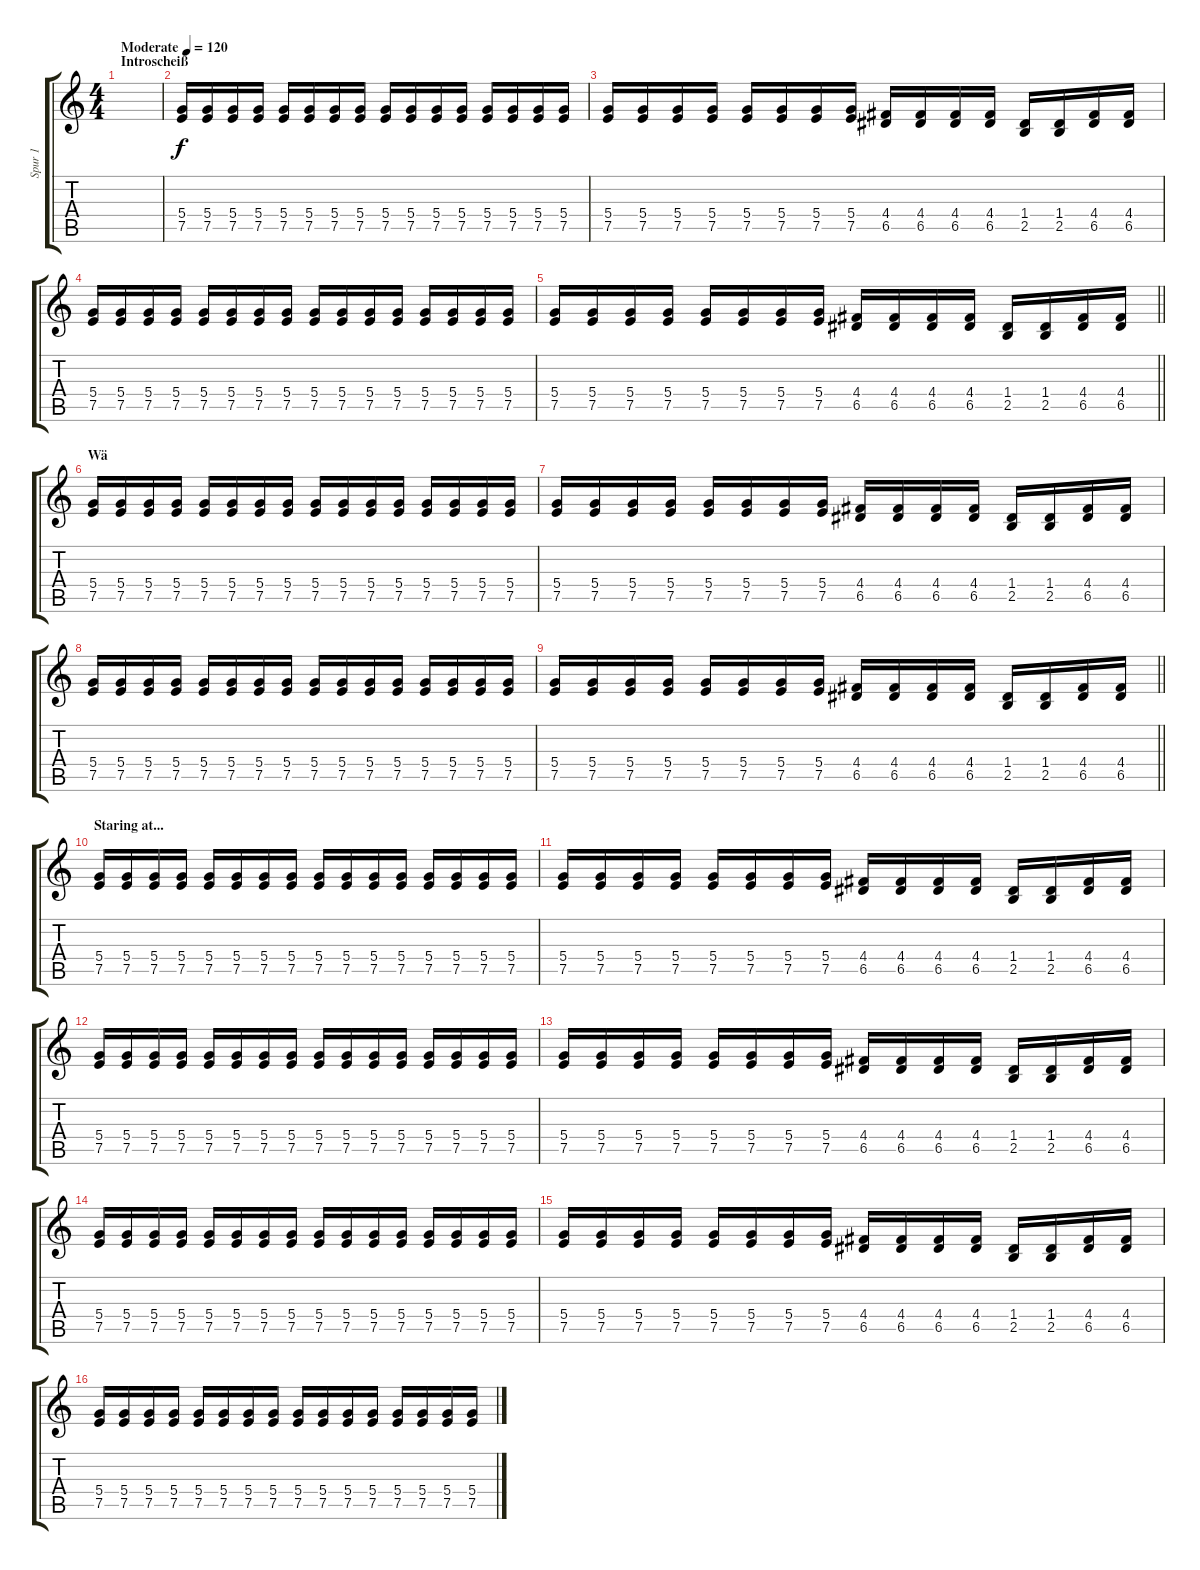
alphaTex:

\track ("Spur 1" "Spur 1") {instrument distortionguitar}
\staff {score tabs}
\tuning (E4 B3 G3 D3 A2 E2) {hide}
\ts (4 4)
\section ("" "Introscheiß")
\tempo (120 "Moderate")
\clef g2
\ks c
|
(5.4 7.5).16 (5.4 7.5).16 (5.4 7.5).16 (5.4 7.5).16 (5.4 7.5).16 (5.4 7.5).16 (5.4 7.5).16 (5.4 7.5).16 (5.4 7.5).16 (5.4 7.5).16 (5.4 7.5).16 (5.4 7.5).16 (5.4 7.5).16 (5.4 7.5).16 (5.4 7.5).16 (5.4 7.5).16 |
(5.4 7.5).16 (5.4 7.5).16 (5.4 7.5).16 (5.4 7.5).16 (5.4 7.5).16 (5.4 7.5).16 (5.4 7.5).16 (5.4 7.5).16 (4.4 6.5).16 (4.4 6.5).16 (4.4 6.5).16 (4.4 6.5).16 (1.4 2.5).16 (1.4 2.5).16 (4.4 6.5).16 (4.4 6.5).16 |
(5.4 7.5).16 (5.4 7.5).16 (5.4 7.5).16 (5.4 7.5).16 (5.4 7.5).16 (5.4 7.5).16 (5.4 7.5).16 (5.4 7.5).16 (5.4 7.5).16 (5.4 7.5).16 (5.4 7.5).16 (5.4 7.5).16 (5.4 7.5).16 (5.4 7.5).16 (5.4 7.5).16 (5.4 7.5).16 |
\barLineRight lightlight
(5.4 7.5).16 (5.4 7.5).16 (5.4 7.5).16 (5.4 7.5).16 (5.4 7.5).16 (5.4 7.5).16 (5.4 7.5).16 (5.4 7.5).16 (4.4 6.5).16 (4.4 6.5).16 (4.4 6.5).16 (4.4 6.5).16 (1.4 2.5).16 (1.4 2.5).16 (4.4 6.5).16 (4.4 6.5).16 |
\section ("" "Wä ")
(5.4 7.5).16 (5.4 7.5).16 (5.4 7.5).16 (5.4 7.5).16 (5.4 7.5).16 (5.4 7.5).16 (5.4 7.5).16 (5.4 7.5).16 (5.4 7.5).16 (5.4 7.5).16 (5.4 7.5).16 (5.4 7.5).16 (5.4 7.5).16 (5.4 7.5).16 (5.4 7.5).16 (5.4 7.5).16 |
(5.4 7.5).16 (5.4 7.5).16 (5.4 7.5).16 (5.4 7.5).16 (5.4 7.5).16 (5.4 7.5).16 (5.4 7.5).16 (5.4 7.5).16 (4.4 6.5).16 (4.4 6.5).16 (4.4 6.5).16 (4.4 6.5).16 (1.4 2.5).16 (1.4 2.5).16 (4.4 6.5).16 (4.4 6.5).16 |
(5.4 7.5).16 (5.4 7.5).16 (5.4 7.5).16 (5.4 7.5).16 (5.4 7.5).16 (5.4 7.5).16 (5.4 7.5).16 (5.4 7.5).16 (5.4 7.5).16 (5.4 7.5).16 (5.4 7.5).16 (5.4 7.5).16 (5.4 7.5).16 (5.4 7.5).16 (5.4 7.5).16 (5.4 7.5).16 |
\barLineRight lightlight
(5.4 7.5).16 (5.4 7.5).16 (5.4 7.5).16 (5.4 7.5).16 (5.4 7.5).16 (5.4 7.5).16 (5.4 7.5).16 (5.4 7.5).16 (4.4 6.5).16 (4.4 6.5).16 (4.4 6.5).16 (4.4 6.5).16 (1.4 2.5).16 (1.4 2.5).16 (4.4 6.5).16 (4.4 6.5).16 |
\section ("" "Staring at...")
(5.4 7.5).16 (5.4 7.5).16 (5.4 7.5).16 (5.4 7.5).16 (5.4 7.5).16 (5.4 7.5).16 (5.4 7.5).16 (5.4 7.5).16 (5.4 7.5).16 (5.4 7.5).16 (5.4 7.5).16 (5.4 7.5).16 (5.4 7.5).16 (5.4 7.5).16 (5.4 7.5).16 (5.4 7.5).16 |
(5.4 7.5).16 (5.4 7.5).16 (5.4 7.5).16 (5.4 7.5).16 (5.4 7.5).16 (5.4 7.5).16 (5.4 7.5).16 (5.4 7.5).16 (4.4 6.5).16 (4.4 6.5).16 (4.4 6.5).16 (4.4 6.5).16 (1.4 2.5).16 (1.4 2.5).16 (4.4 6.5).16 (4.4 6.5).16 |
(5.4 7.5).16 (5.4 7.5).16 (5.4 7.5).16 (5.4 7.5).16 (5.4 7.5).16 (5.4 7.5).16 (5.4 7.5).16 (5.4 7.5).16 (5.4 7.5).16 (5.4 7.5).16 (5.4 7.5).16 (5.4 7.5).16 (5.4 7.5).16 (5.4 7.5).16 (5.4 7.5).16 (5.4 7.5).16 |
(5.4 7.5).16 (5.4 7.5).16 (5.4 7.5).16 (5.4 7.5).16 (5.4 7.5).16 (5.4 7.5).16 (5.4 7.5).16 (5.4 7.5).16 (4.4 6.5).16 (4.4 6.5).16 (4.4 6.5).16 (4.4 6.5).16 (1.4 2.5).16 (1.4 2.5).16 (4.4 6.5).16 (4.4 6.5).16 |
(5.4 7.5).16 (5.4 7.5).16 (5.4 7.5).16 (5.4 7.5).16 (5.4 7.5).16 (5.4 7.5).16 (5.4 7.5).16 (5.4 7.5).16 (5.4 7.5).16 (5.4 7.5).16 (5.4 7.5).16 (5.4 7.5).16 (5.4 7.5).16 (5.4 7.5).16 (5.4 7.5).16 (5.4 7.5).16 |
(5.4 7.5).16 (5.4 7.5).16 (5.4 7.5).16 (5.4 7.5).16 (5.4 7.5).16 (5.4 7.5).16 (5.4 7.5).16 (5.4 7.5).16 (4.4 6.5).16 (4.4 6.5).16 (4.4 6.5).16 (4.4 6.5).16 (1.4 2.5).16 (1.4 2.5).16 (4.4 6.5).16 (4.4 6.5).16 |
(5.4 7.5).16 (5.4 7.5).16 (5.4 7.5).16 (5.4 7.5).16 (5.4 7.5).16 (5.4 7.5).16 (5.4 7.5).16 (5.4 7.5).16 (5.4 7.5).16 (5.4 7.5).16 (5.4 7.5).16 (5.4 7.5).16 (5.4 7.5).16 (5.4 7.5).16 (5.4 7.5).16 (5.4 7.5).16
